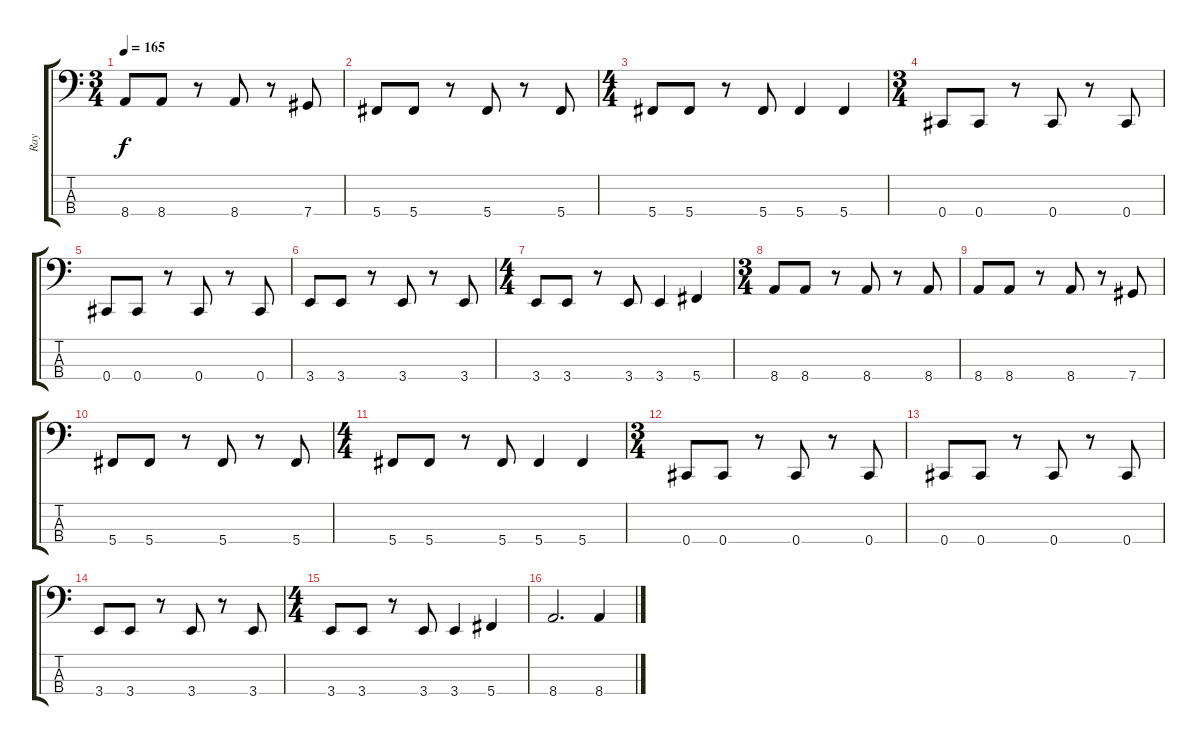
\track ("Ray" "Ray") {instrument electricbasspick}
\staff {score tabs}
\tuning (Gb2 Db2 Ab1 Db1) {hide}
\ts (3 4)
\tempo 165
\clef f4
\ks c
8.4.8{dy f} 8.4.8 r.8 8.4.8 r.8 7.4.8 |
5.4.8 5.4.8 r.8 5.4.8 r.8 5.4.8 |
\ts (4 4)
5.4.8 5.4.8 r.8 5.4.8 5.4.4 5.4.4 |
\ts (3 4)
0.4.8 0.4.8 r.8 0.4.8 r.8 0.4.8 |
0.4.8 0.4.8 r.8 0.4.8 r.8 0.4.8 |
3.4.8 3.4.8 r.8 3.4.8 r.8 3.4.8 |
\ts (4 4)
3.4.8 3.4.8 r.8 3.4.8 3.4.4 5.4.4 |
\ts (3 4)
8.4.8 8.4.8 r.8 8.4.8 r.8 8.4.8 |
8.4.8 8.4.8 r.8 8.4.8 r.8 7.4.8 |
5.4.8 5.4.8 r.8 5.4.8 r.8 5.4.8 |
\ts (4 4)
5.4.8 5.4.8 r.8 5.4.8 5.4.4 5.4.4 |
\ts (3 4)
0.4.8 0.4.8 r.8 0.4.8 r.8 0.4.8 |
0.4.8 0.4.8 r.8 0.4.8 r.8 0.4.8 |
3.4.8 3.4.8 r.8 3.4.8 r.8 3.4.8 |
\ts (4 4)
3.4.8 3.4.8 r.8 3.4.8 3.4.4 5.4.4 |
8.4.2{d} 8.4.4
